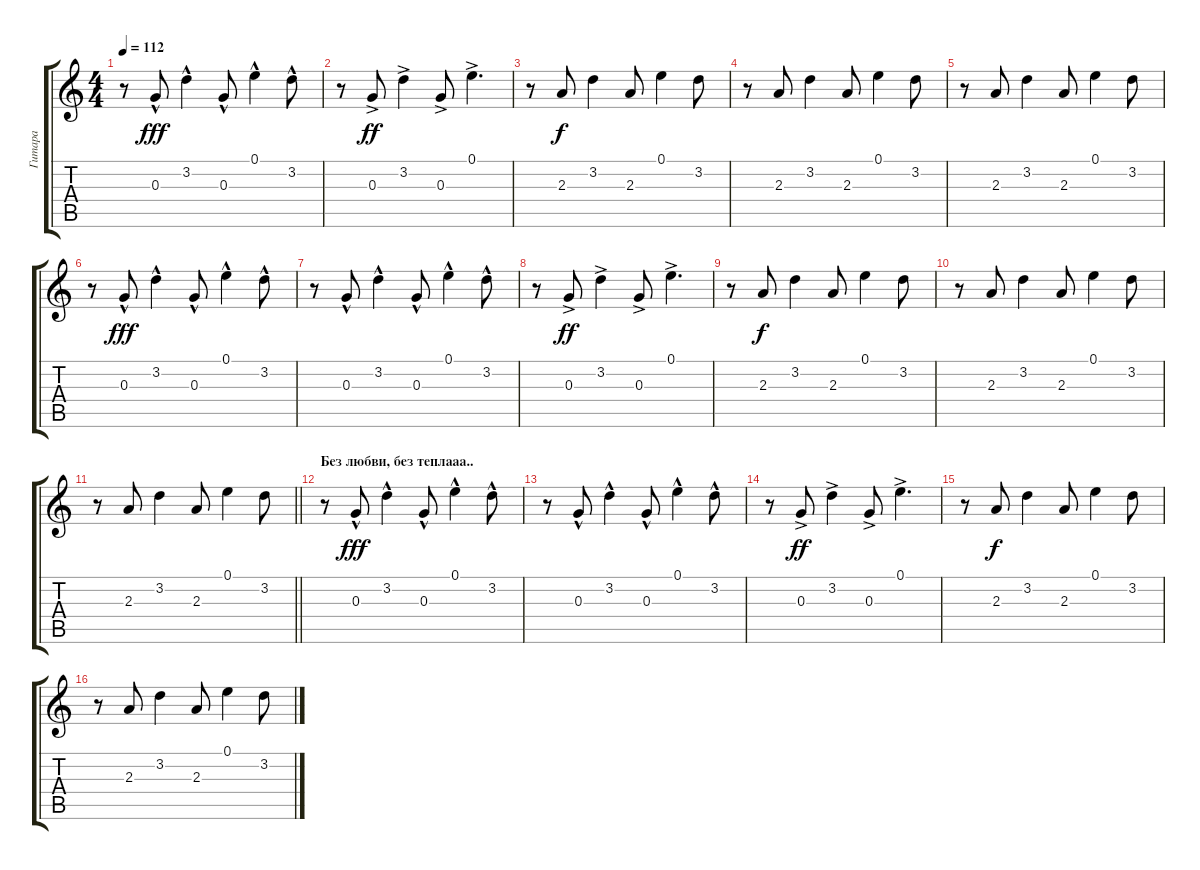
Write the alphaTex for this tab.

\track ("Гитара" "Гитара") {instrument acousticguitarsteel}
\staff {score tabs}
\tuning (E4 B3 G3 D3 A2 E2) {hide}
\ts (4 4)
\tempo 112
\clef g2
\ks c
r.8{dy fff} 0.3{hac}.8 3.2{hac}.4 0.3{hac}.8 0.1{hac}.4 3.2{hac}.8 |
r.8 0.3{ac}.8{dy ff} 3.2{ac}.4 0.3{ac}.8 0.1{ac}.4{d} |
r.8 2.3.8{dy f} 3.2.4 2.3.8 0.1.4 3.2.8 |
r.8 2.3.8 3.2.4 2.3.8 0.1.4 3.2.8 |
r.8 2.3.8 3.2.4 2.3.8 0.1.4 3.2.8 |
r.8 0.3{hac}.8{dy fff} 3.2{hac}.4 0.3{hac}.8 0.1{hac}.4 3.2{hac}.8 |
r.8 0.3{hac}.8 3.2{hac}.4 0.3{hac}.8 0.1{hac}.4 3.2{hac}.8 |
r.8 0.3{ac}.8{dy ff} 3.2{ac}.4 0.3{ac}.8 0.1{ac}.4{d} |
r.8 2.3.8{dy f} 3.2.4 2.3.8 0.1.4 3.2.8 |
r.8 2.3.8 3.2.4 2.3.8 0.1.4 3.2.8 |
\barLineRight lightlight
r.8 2.3.8 3.2.4 2.3.8 0.1.4 3.2.8 |
\section ("" "Без любви, без теплааа..")
r.8 0.3{hac}.8{dy fff} 3.2{hac}.4 0.3{hac}.8 0.1{hac}.4 3.2{hac}.8 |
r.8 0.3{hac}.8 3.2{hac}.4 0.3{hac}.8 0.1{hac}.4 3.2{hac}.8 |
r.8 0.3{ac}.8{dy ff} 3.2{ac}.4 0.3{ac}.8 0.1{ac}.4{d} |
r.8 2.3.8{dy f} 3.2.4 2.3.8 0.1.4 3.2.8 |
r.8 2.3.8 3.2.4 2.3.8 0.1.4 3.2.8
